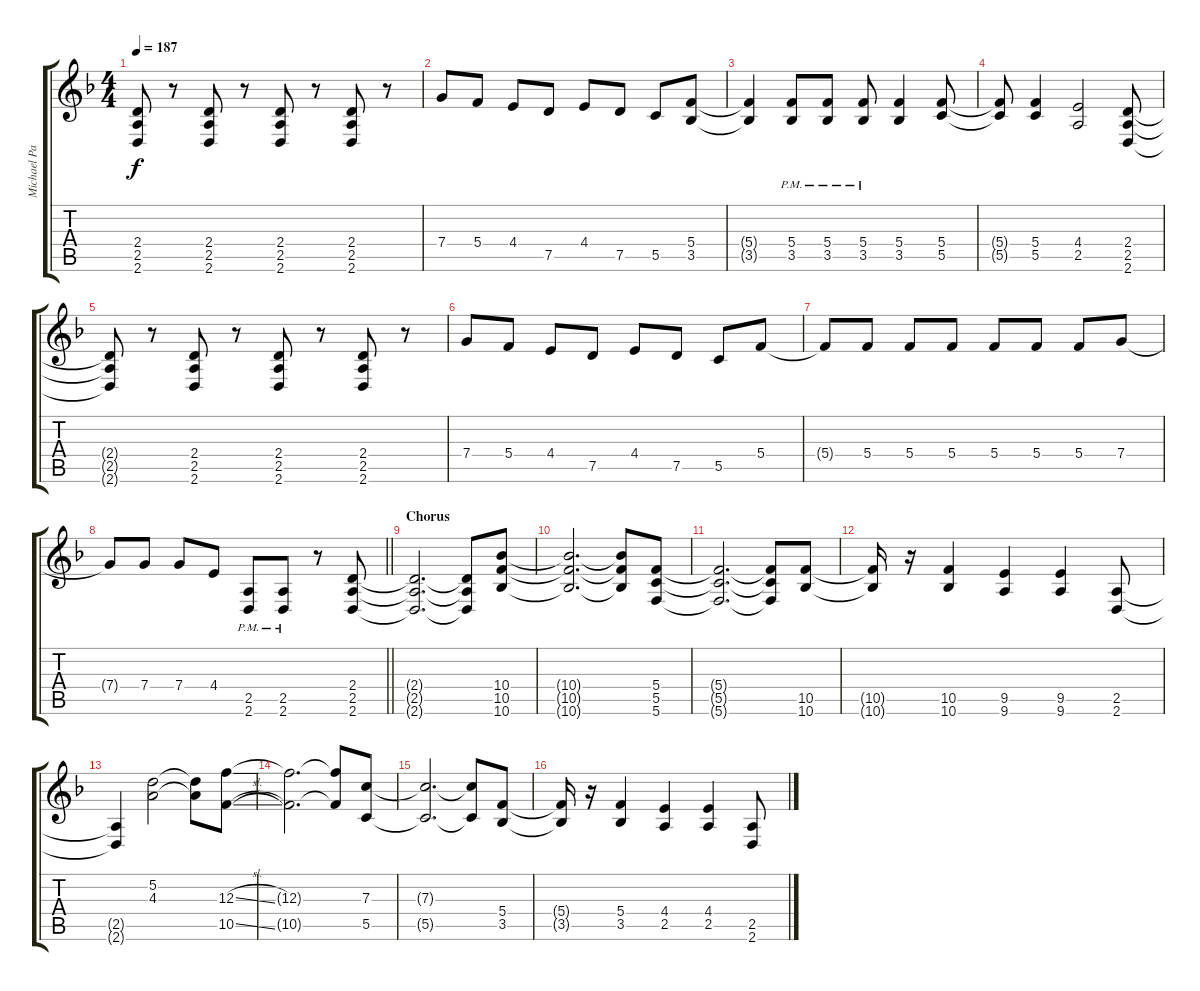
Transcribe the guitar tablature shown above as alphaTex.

\track ("Michael Padget" "Michael Pa") {instrument distortionguitar}
\staff {score tabs}
\tuning (D4 A3 F3 C3 G2 C2) {hide}
\ts (4 4)
\tempo 187
\clef g2
\ks dminor
(2.4{t} 2.5{t} 2.6{t}).8{dy f} r.8 (2.4 2.5 2.6).8 r.8 (2.4 2.5 2.6).8 r.8 (2.4 2.5 2.6).8 r.8 |
7.4.8 5.4.8 4.4.8 7.5.8 4.4.8 7.5.8 5.5.8 (5.4 3.5).8 |
(5.4{t} 3.5{t}).4 (5.4{pm} 3.5{pm}).8 (5.4{pm} 3.5{pm}).8 (5.4{pm} 3.5{pm}).8 (5.4 3.5).4 (5.4 5.5).8 |
(5.4{t} 5.5{t}).8 (5.4 5.5).4 (4.4 2.5).2 (2.4 2.5 2.6).8 |
(2.4{t} 2.5{t} 2.6{t}).8 r.8 (2.4 2.5 2.6).8 r.8 (2.4 2.5 2.6).8 r.8 (2.4 2.5 2.6).8 r.8 |
7.4.8 5.4.8 4.4.8 7.5.8 4.4.8 7.5.8 5.5.8 5.4.8 |
5.4{t}.8 5.4.8 5.4.8 5.4.8 5.4.8 5.4.8 5.4.8 7.4.8 |
\barLineRight lightlight
7.4{t}.8 7.4.8 7.4.8 4.4.8 (2.5{pm} 2.6{pm}).8 (2.5{pm} 2.6{pm}).8 r.8 (2.4 2.5 2.6).8 |
\section ("" "Chorus")
(2.4{t} 2.5{t} 2.6{t}).2{d} (2.4{t} 2.5{t} 2.6{t}).8 (10.4 10.5 10.6).8 |
(10.4{t} 10.5{t} 10.6{t}).2{d} (10.4{t} 10.5{t} 10.6{t}).8 (5.4 5.5 5.6).8 |
(5.4{t} 5.5{t} 5.6{t}).2{d} (5.4{t} 5.5{t} 5.6{t}).8 (10.5 10.6).8 |
(10.5{t} 10.6{t}).16 r.16 (10.5 10.6).4 (9.5 9.6).4 (9.5 9.6).4 (2.5 2.6).8 |
(2.5{t} 2.6{t}).4 (5.2 4.3).2 (5.2{t} 4.3{t}).8 (12.3{sl} 10.5{sl}).8 |
(12.3{t} 10.5{t}).2{d} (12.3{t} 10.5{t}).8 (7.3 5.5).8 |
(7.3{t} 5.5{t}).2{d} (7.3{t} 5.5{t}).8 (5.4 3.5).8 |
(5.4{t} 3.5{t}).16 r.16 (5.4 3.5).4 (4.4 2.5).4 (4.4 2.5).4 (2.5 2.6).8
